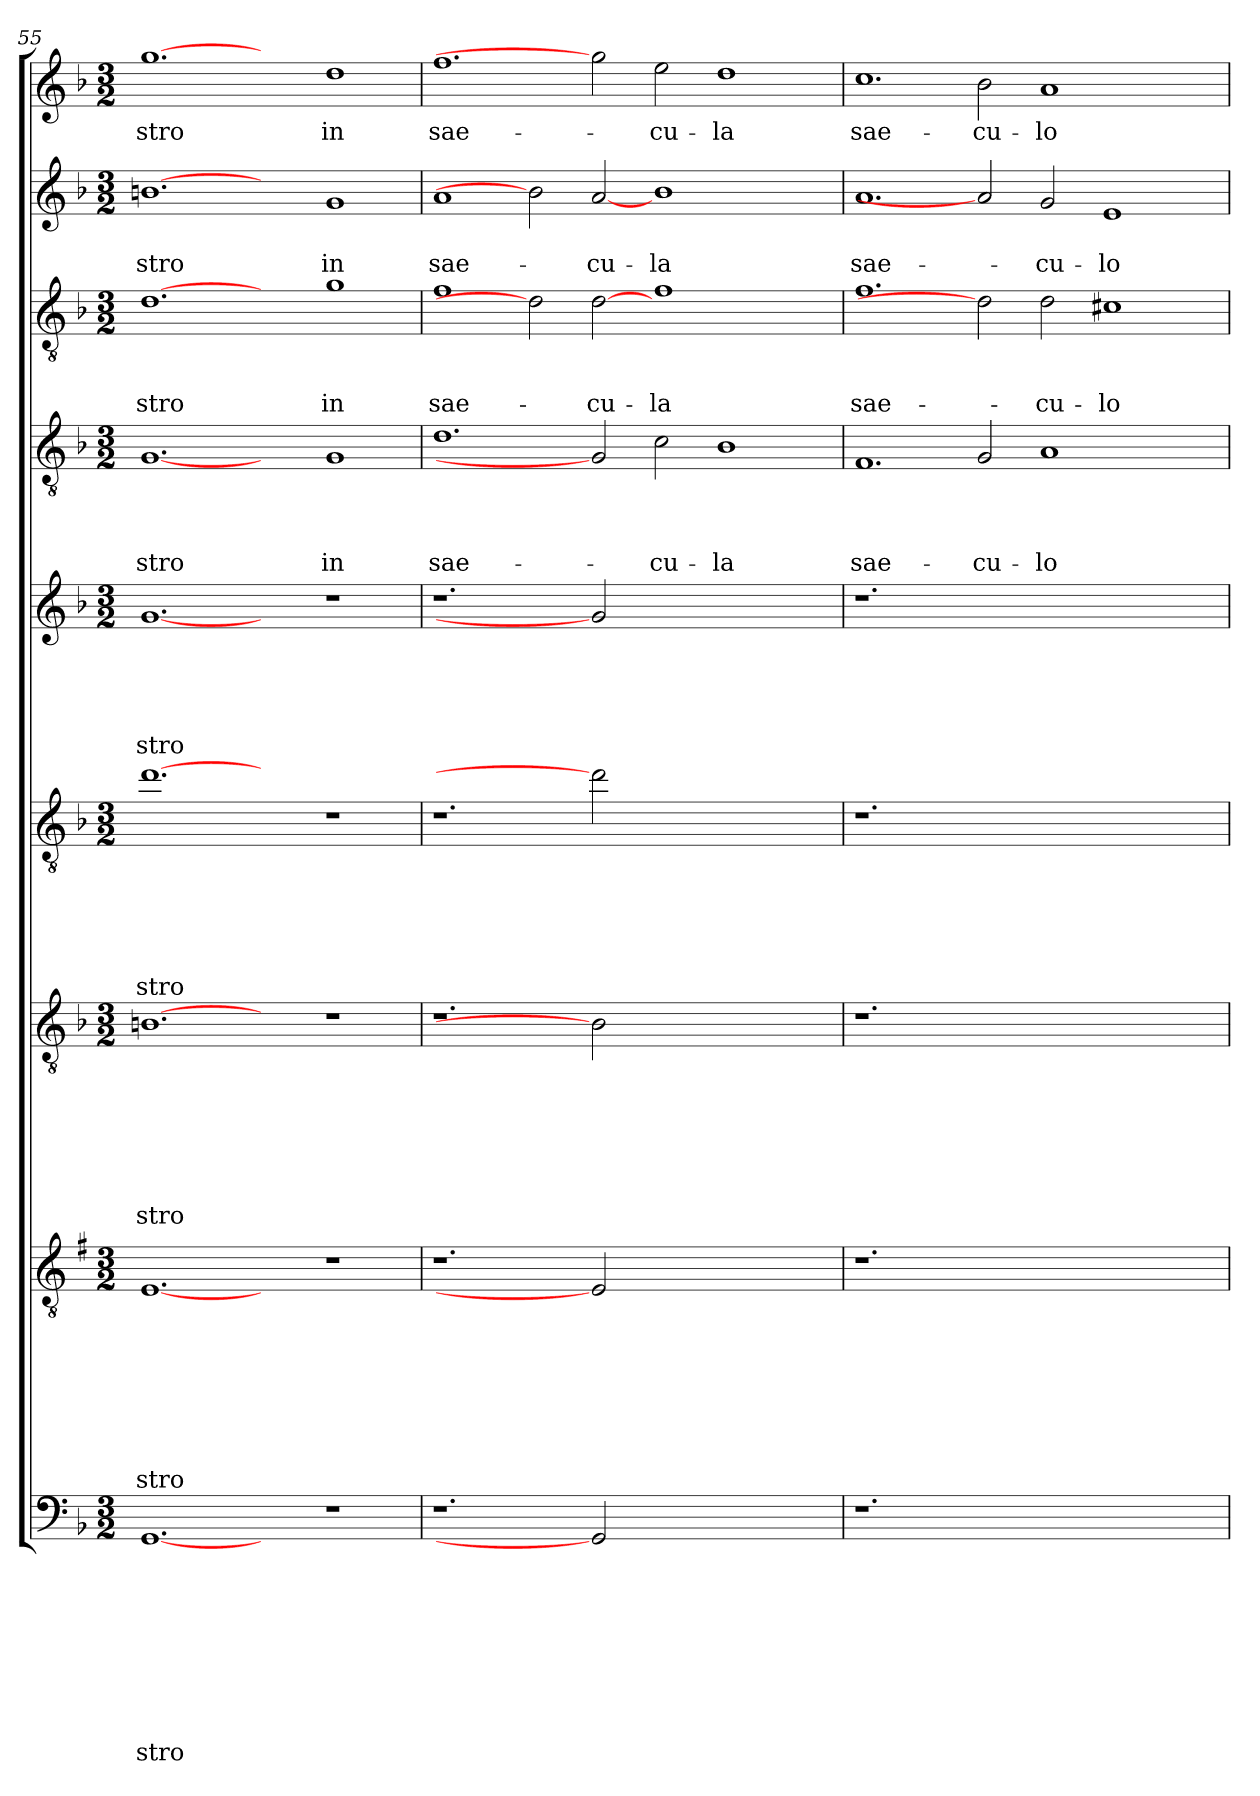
**kern	**text	**text	**text	**text	**text	**text	**text	**text	**text	**kern	**text	**text	**text	**text	**text	**text	**text	**text	**kern	**text	**text	**text	**text	**text	**text	**text	**kern	**text	**text	**text	**text	**text	**text	**kern	**text	**text	**text	**text	**text	**kern	**text	**text	**text	**text	**kern	**text	**text	**text	**kern	**text	**text	**kern	**text
*part9	*part9	*part9	*part9	*part9	*part9	*part9	*part9	*part9	*part9	*part8	*part8	*part8	*part8	*part8	*part8	*part8	*part8	*part8	*part7	*part7	*part7	*part7	*part7	*part7	*part7	*part7	*part6	*part6	*part6	*part6	*part6	*part6	*part6	*part5	*part5	*part5	*part5	*part5	*part5	*part4	*part4	*part4	*part4	*part4	*part3	*part3	*part3	*part3	*part2	*part2	*part2	*part1	*part1
*staff9	*staff9	*staff9	*staff9	*staff9	*staff9	*staff9	*staff9	*staff9	*staff9	*staff8	*staff8	*staff8	*staff8	*staff8	*staff8	*staff8	*staff8	*staff8	*staff7	*staff7	*staff7	*staff7	*staff7	*staff7	*staff7	*staff7	*staff6	*staff6	*staff6	*staff6	*staff6	*staff6	*staff6	*staff5	*staff5	*staff5	*staff5	*staff5	*staff5	*staff4	*staff4	*staff4	*staff4	*staff4	*staff3	*staff3	*staff3	*staff3	*staff2	*staff2	*staff2	*staff1	*staff1
*clefF4	*	*	*	*	*	*	*	*	*	*clefGv2	*	*	*	*	*	*	*	*	*clefGv2	*	*	*	*	*	*	*	*clefGv2	*	*	*	*	*	*	*clefG2	*	*	*	*	*	*clefGv2	*	*	*	*	*clefGv2	*	*	*	*clefG2	*	*	*clefG2	*
*	*	*	*	*	*	*	*	*	*	*ITrd1c2	*	*	*	*	*	*	*	*	*	*	*	*	*	*	*	*	*ITrd8c14	*	*	*	*	*	*	*	*	*	*	*	*	*	*	*	*	*	*	*	*	*	*	*	*	*	*
*k[b-]	*	*	*	*	*	*	*	*	*	*k[b-]	*	*	*	*	*	*	*	*	*k[b-]	*	*	*	*	*	*	*	*k[b-]	*	*	*	*	*	*	*k[b-]	*	*	*	*	*	*k[b-]	*	*	*	*	*k[b-]	*	*	*	*k[b-]	*	*	*k[b-]	*
*F:	*	*	*	*	*	*	*	*	*	*F:	*	*	*	*	*	*	*	*	*F:	*	*	*	*	*	*	*	*F:	*	*	*	*	*	*	*F:	*	*	*	*	*	*F:	*	*	*	*	*F:	*	*	*	*F:	*	*	*F:	*
*M3/2	*	*	*	*	*	*	*	*	*	*M3/2	*	*	*	*	*	*	*	*	*M3/2	*	*	*	*	*	*	*	*M3/2	*	*	*	*	*	*	*M3/2	*	*	*	*	*	*M3/2	*	*	*	*	*M3/2	*	*	*	*M3/2	*	*	*M3/2	*
=55	=55	=55	=55	=55	=55	=55	=55	=55	=55	=55	=55	=55	=55	=55	=55	=55	=55	=55	=55	=55	=55	=55	=55	=55	=55	=55	=55	=55	=55	=55	=55	=55	=55	=55	=55	=55	=55	=55	=55	=55	=55	=55	=55	=55	=55	=55	=55	=55	=55	=55	=55	=55	=55
!	!	!	!	!	!	!	!	!	!LO:LY:b	!	!	!	!	!	!	!	!	!LO:LY:b	!	!	!	!	!	!	!	!LO:LY:b	!	!	!	!	!	!	!LO:LY:b	!	!	!	!	!	!LO:LY:b	!	!	!	!	!LO:LY:b	!	!	!	!LO:LY:b	!	!	!LO:LY:b	!	!LO:LY:b
[1.GG	.	.	.	.	.	.	.	.	-stro	[1.D	.	.	.	.	.	.	.	-stro	[1.Bn	.	.	.	.	.	.	-stro	[1.d	.	.	.	.	.	-stro	[1.g	.	.	.	.	-stro	[1.G	.	.	.	-stro	[1.d	.	.	-stro	[1.bn	.	-stro	[1.gg	-stro
2ryy	.	.	.	.	.	.	.	.	.	2ryy	.	.	.	.	.	.	.	.	2ryy	.	.	.	.	.	.	.	2ryy	.	.	.	.	.	.	2ryy	.	.	.	.	.	2ryy	.	.	.	.	2ryy	.	.	.	2ryy	.	.	2ryy	.
!	!	!	!	!	!	!	!	!	!	!	!	!	!	!	!	!	!	!	!	!	!	!	!	!	!	!	!	!	!	!	!	!	!	!	!	!	!	!	!	!	!	!	!	!LO:LY:b	!	!	!	!LO:LY:b	!	!	!LO:LY:b	!	!LO:LY:b
1r	.	.	.	.	.	.	.	.	.	1r	.	.	.	.	.	.	.	.	1r	.	.	.	.	.	.	.	1r	.	.	.	.	.	.	1r	.	.	.	.	.	1G	.	.	.	in	1g	.	.	in	1g	.	in	1dd	in
=56	=56	=56	=56	=56	=56	=56	=56	=56	=56	=56	=56	=56	=56	=56	=56	=56	=56	=56	=56	=56	=56	=56	=56	=56	=56	=56	=56	=56	=56	=56	=56	=56	=56	=56	=56	=56	=56	=56	=56	=56	=56	=56	=56	=56	=56	=56	=56	=56	=56	=56	=56	=56	=56
!	!	!	!	!	!	!	!	!	!	!	!	!	!	!	!	!	!	!	!	!	!	!	!	!	!	!	!	!	!	!	!	!	!	!	!	!	!	!	!	!	!	!	!	!LO:LY:b	!	!	!	!LO:LY:b	!	!	!LO:LY:b	!	!LO:LY:b
1.r	.	.	.	.	.	.	.	.	.	1.r	.	.	.	.	.	.	.	.	1.r	.	.	.	.	.	.	.	1.r	.	.	.	.	.	.	1.r	.	.	.	.	.	1.d	.	.	.	sae-	1f	.	.	sae-	1a	.	sae-	1.ff	sae-
.	.	.	.	.	.	.	.	.	.	.	.	.	.	.	.	.	.	.	.	.	.	.	.	.	.	.	.	.	.	.	.	.	.	.	.	.	.	.	.	.	.	.	.	.	2d]	.	.	.	2b]	.	.	.	.
!	!	!	!	!	!	!	!	!	!	!	!	!	!	!	!	!	!	!	!	!	!	!	!	!	!	!	!	!	!	!	!	!	!	!	!	!	!	!	!	!	!	!	!	!	!	!	!	!LO:LY:b	!	!	!LO:LY:b	!	!
2GG]	.	.	.	.	.	.	.	.	.	2D]	.	.	.	.	.	.	.	.	2B]	.	.	.	.	.	.	.	2d]	.	.	.	.	.	.	2g]	.	.	.	.	.	2G]	.	.	.	.	[2d	.	.	-cu-	[2a	.	-cu-	2gg]	.
!	!	!	!	!	!	!	!	!	!	!	!	!	!	!	!	!	!	!	!	!	!	!	!	!	!	!	!	!	!	!	!	!	!	!	!	!	!	!	!	!	!	!	!	!LO:LY:b	!	!	!	!LO:LY:b	!	!	!LO:LY:b	!	!LO:LY:b
1.ryy	.	.	.	.	.	.	.	.	.	1.ryy	.	.	.	.	.	.	.	.	1.ryy	.	.	.	.	.	.	.	1.ryy	.	.	.	.	.	.	1.ryy	.	.	.	.	.	2c\	.	.	.	-cu-	1f	.	.	-la	1b-	.	-la	2ee\	-cu-
!	!	!	!	!	!	!	!	!	!	!	!	!	!	!	!	!	!	!	!	!	!	!	!	!	!	!	!	!	!	!	!	!	!	!	!	!	!	!	!	!	!	!	!	!LO:LY:b	!	!	!	!	!	!	!	!	!LO:LY:b
.	.	.	.	.	.	.	.	.	.	.	.	.	.	.	.	.	.	.	.	.	.	.	.	.	.	.	.	.	.	.	.	.	.	.	.	.	.	.	.	1B-	.	.	.	-la	.	.	.	.	.	.	.	1dd	-la
.	.	.	.	.	.	.	.	.	.	.	.	.	.	.	.	.	.	.	.	.	.	.	.	.	.	.	.	.	.	.	.	.	.	.	.	.	.	.	.	.	.	.	.	.	2ryy	.	.	.	2ryy	.	.	.	.
!!LO:PB:g=z
=57	=57	=57	=57	=57	=57	=57	=57	=57	=57	=57	=57	=57	=57	=57	=57	=57	=57	=57	=57	=57	=57	=57	=57	=57	=57	=57	=57	=57	=57	=57	=57	=57	=57	=57	=57	=57	=57	=57	=57	=57	=57	=57	=57	=57	=57	=57	=57	=57	=57	=57	=57	=57	=57
!	!	!	!	!	!	!	!	!	!	!	!	!	!	!	!	!	!	!	!	!	!	!	!	!	!	!	!	!	!	!	!	!	!	!	!	!	!	!	!	!	!	!	!	!LO:LY:b	!	!	!	!LO:LY:b	!	!	!LO:LY:b	!	!LO:LY:b
1.r	.	.	.	.	.	.	.	.	.	1.r	.	.	.	.	.	.	.	.	1.r	.	.	.	.	.	.	.	1.r	.	.	.	.	.	.	1.r	.	.	.	.	.	1.F	.	.	.	sae-	1.f	.	.	sae-	1.a	.	sae-	1.cc	sae-
!	!	!	!	!	!	!	!	!	!	!	!	!	!	!	!	!	!	!	!	!	!	!	!	!	!	!	!	!	!	!	!	!	!	!	!	!	!	!	!	!	!	!	!	!LO:LY:b	!	!	!	!	!	!	!	!	!LO:LY:b
0ryy	.	.	.	.	.	.	.	.	.	0ryy	.	.	.	.	.	.	.	.	0ryy	.	.	.	.	.	.	.	0ryy	.	.	.	.	.	.	0ryy	.	.	.	.	.	2G/	.	.	.	-cu-	2d]	.	.	.	2a]	.	.	2b-\	-cu-
!	!	!	!	!	!	!	!	!	!	!	!	!	!	!	!	!	!	!	!	!	!	!	!	!	!	!	!	!	!	!	!	!	!	!	!	!	!	!	!	!	!	!	!	!LO:LY:b	!	!	!	!LO:LY:b	!	!	!LO:LY:b	!	!LO:LY:b
.	.	.	.	.	.	.	.	.	.	.	.	.	.	.	.	.	.	.	.	.	.	.	.	.	.	.	.	.	.	.	.	.	.	.	.	.	.	.	.	1A	.	.	.	-lo-	2d\	.	.	-cu-	2g/	.	-cu-	1a	-lo-
!	!	!	!	!	!	!	!	!	!	!	!	!	!	!	!	!	!	!	!	!	!	!	!	!	!	!	!	!	!	!	!	!	!	!	!	!	!	!	!	!	!	!	!	!	!	!	!	!LO:LY:b	!	!	!LO:LY:b	!	!
.	.	.	.	.	.	.	.	.	.	.	.	.	.	.	.	.	.	.	.	.	.	.	.	.	.	.	.	.	.	.	.	.	.	.	.	.	.	.	.	.	.	.	.	.	1c#X	.	.	-lo-	1e	.	-lo-	.	.
.	.	.	.	.	.	.	.	.	.	.	.	.	.	.	.	.	.	.	.	.	.	.	.	.	.	.	.	.	.	.	.	.	.	.	.	.	.	.	.	2ryy	.	.	.	.	.	.	.	.	.	.	.	2ryy	.
=	=	=	=	=	=	=	=	=	=	=	=	=	=	=	=	=	=	=	=	=	=	=	=	=	=	=	=	=	=	=	=	=	=	=	=	=	=	=	=	=	=	=	=	=	=	=	=	=	=	=	=	=	=
*-	*-	*-	*-	*-	*-	*-	*-	*-	*-	*-	*-	*-	*-	*-	*-	*-	*-	*-	*-	*-	*-	*-	*-	*-	*-	*-	*-	*-	*-	*-	*-	*-	*-	*-	*-	*-	*-	*-	*-	*-	*-	*-	*-	*-	*-	*-	*-	*-	*-	*-	*-	*-	*-
